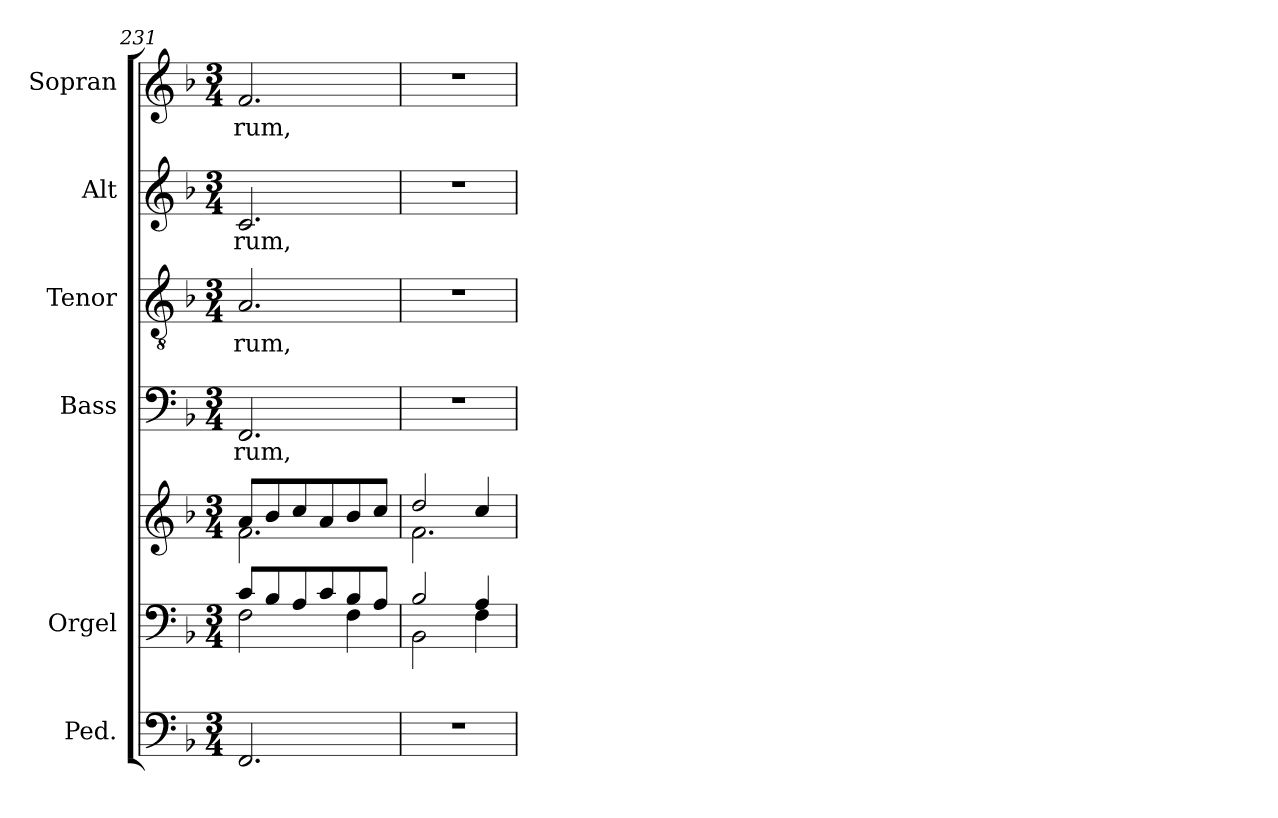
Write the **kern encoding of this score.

**kern	**kern	**kern	**kern	**text	**kern	**text	**kern	**text	**kern	**text
*part6	*part5	*part5	*part4	*part4	*part3	*part3	*part2	*part2	*part1	*part1
*staff7	*staff6	*staff5	*staff4	*staff4	*staff3	*staff3	*staff2	*staff2	*staff1	*staff1
*I"Ped.	*I"Orgel	*	*I"Bass	*	*I"Tenor	*	*I"Alt	*	*I"Sopran	*
*	*I'Org.	*	*I'B.	*	*I'T.	*	*I'A.	*	*I'S.	*
*clefF4	*clefF4	*clefG2	*clefF4	*	*clefGv2	*	*clefG2	*	*clefG2	*
*ITrd7c12	*	*	*	*	*	*	*	*	*	*
*k[b-]	*k[b-]	*k[b-]	*k[b-]	*	*k[b-]	*	*k[b-]	*	*k[b-]	*
*F:	*F:	*F:	*F:	*	*F:	*	*F:	*	*F:	*
*M3/4	*M3/4	*M3/4	*M3/4	*	*M3/4	*	*M3/4	*	*M3/4	*
=231	=231	=231	=231	=231	=231	=231	=231	=231	=231	=231
*	*^	*^	*	*	*	*	*	*	*	*
!	!	!	!	!	!	!LO:LY:b	!	!LO:LY:b	!	!LO:LY:b	!	!LO:LY:b
2.FFF/	8c/L	2F\	8a/L	2.f\	2.FF/	-rum,	2.A/	-rum,	2.c/	-rum,	2.f/	-rum,
.	8B-/	.	8b-/	.	.	.	.	.	.	.	.	.
.	8A/	.	8cc/	.	.	.	.	.	.	.	.	.
.	8c/	.	8a/	.	.	.	.	.	.	.	.	.
.	8B-/	4F\	8b-/	.	.	.	.	.	.	.	.	.
.	8A/J	.	8cc/J	.	.	.	.	.	.	.	.	.
=232	=232	=232	=232	=232	=232	=232	=232	=232	=232	=232	=232	=232
2.r	2B-/	2BB-\	2dd/	2.f\	2.r	.	2.r	.	2.r	.	2.r	.
.	4A/	4F\	4cc/	.	.	.	.	.	.	.	.	.
*	*v	*v	*	*	*	*	*	*	*	*	*	*
*	*	*v	*v	*	*	*	*	*	*	*	*
=	=	=	=	=	=	=	=	=	=	=
*-	*-	*-	*-	*-	*-	*-	*-	*-	*-	*-
